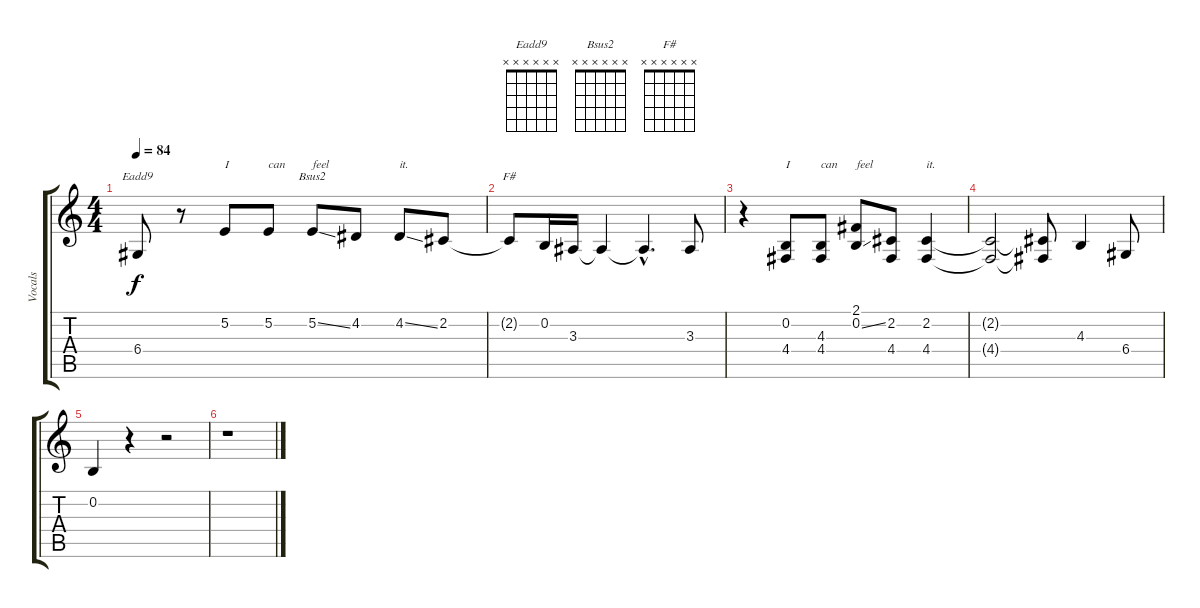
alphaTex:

\track ("Vocals" "Vocals") {instrument lead6voice}
\staff {score tabs}
\tuning (E4 B3 G3 D3 A2 E2) {hide}
\chord ("Eadd9" x x x x x x)
\chord ("Bsus2" x x x x x x)
\chord ("F#" x x x x x x)
\ts (4 4)
\tempo 84
\clef g2
\ks c
6.4{t}.8{ch "Eadd9" dy f} r.8 5.2.8{txt "I"} 5.2.8{txt "can"} 5.2{ss}.8{ch "Bsus2" txt "feel"} 4.2.8 4.2{ss}.8{txt "it."} 2.2.8 |
2.2{t}.8{ch "F#"} 0.2.16 3.3.16 3.3{t}.4 3.3{hac t}.4{d} 3.3.8 |
r.4 (0.2 4.4).8{txt "I"} (4.3 4.4).8{txt "can"} (2.1 0.2{ss}).8{txt "feel"} (2.2 4.4).8 (2.2 4.4).4{txt "it."} |
(2.2{t} 4.4{t}).2 (2.2{t} 4.4{t}).8 4.3.4 6.4.8 |
0.2.4 r.4 r.2 |
r.1
